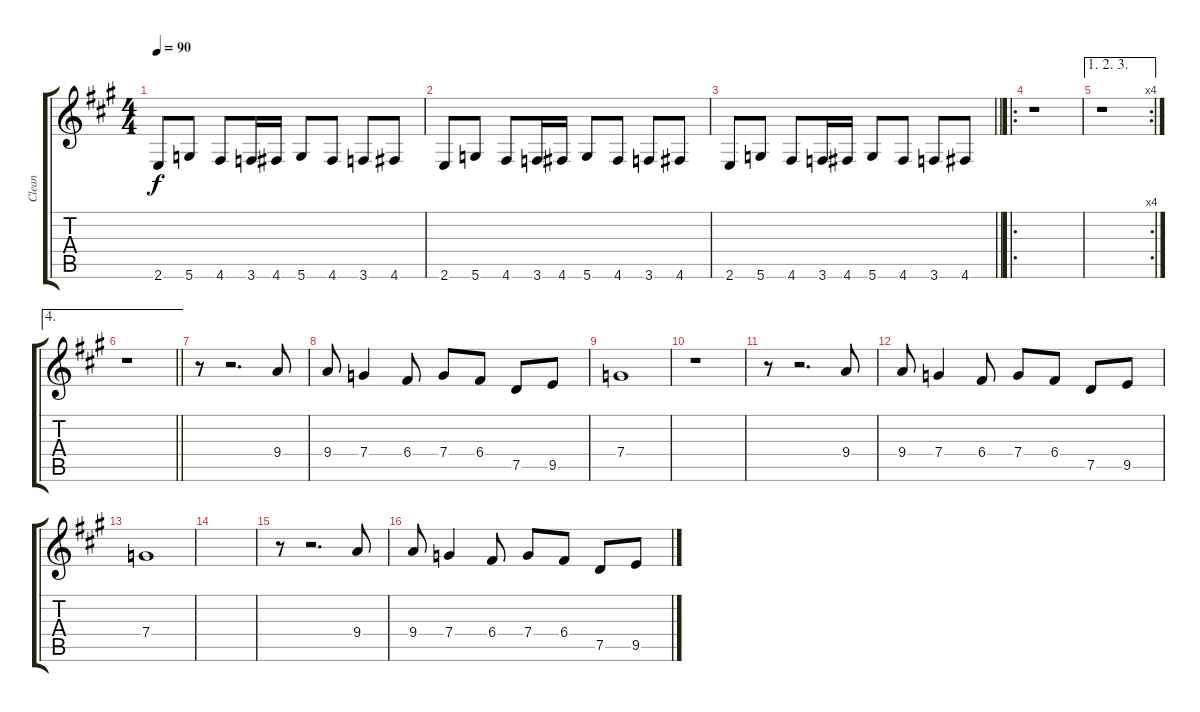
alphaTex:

\track ("Clean" "Clean") {instrument acousticguitarsteel}
\staff {score tabs}
\tuning (D4 A3 F3 C3 G2 D2) {hide}
\ts (4 4)
\tempo 90
\clef g2
\ks a
2.6.8{dy f} 5.6.8 4.6.8 3.6.16 4.6.16 5.6.8 4.6.8 3.6.8 4.6.8 |
2.6.8 5.6.8 4.6.8 3.6.16 4.6.16 5.6.8 4.6.8 3.6.8 4.6.8 |
\barLineRight lightlight
2.6.8 5.6.8 4.6.8 3.6.16 4.6.16 5.6.8 4.6.8 3.6.8 4.6.8 |
\ro
r.1 |
\ae (1 2 3)
\rc 4
r.1 |
\ae 4
\barLineRight lightlight
r.1 |
r.8 r.2{d} 9.4.8 |
9.4.8 7.4.4 6.4.8 7.4.8 6.4.8 7.5.8 9.5.8 |
7.4.1 |
r.1 |
r.8 r.2{d} 9.4.8 |
9.4.8 7.4.4 6.4.8 7.4.8 6.4.8 7.5.8 9.5.8 |
7.4.1 |
|
r.8 r.2{d} 9.4.8 |
9.4.8 7.4.4 6.4.8 7.4.8 6.4.8 7.5.8 9.5.8
